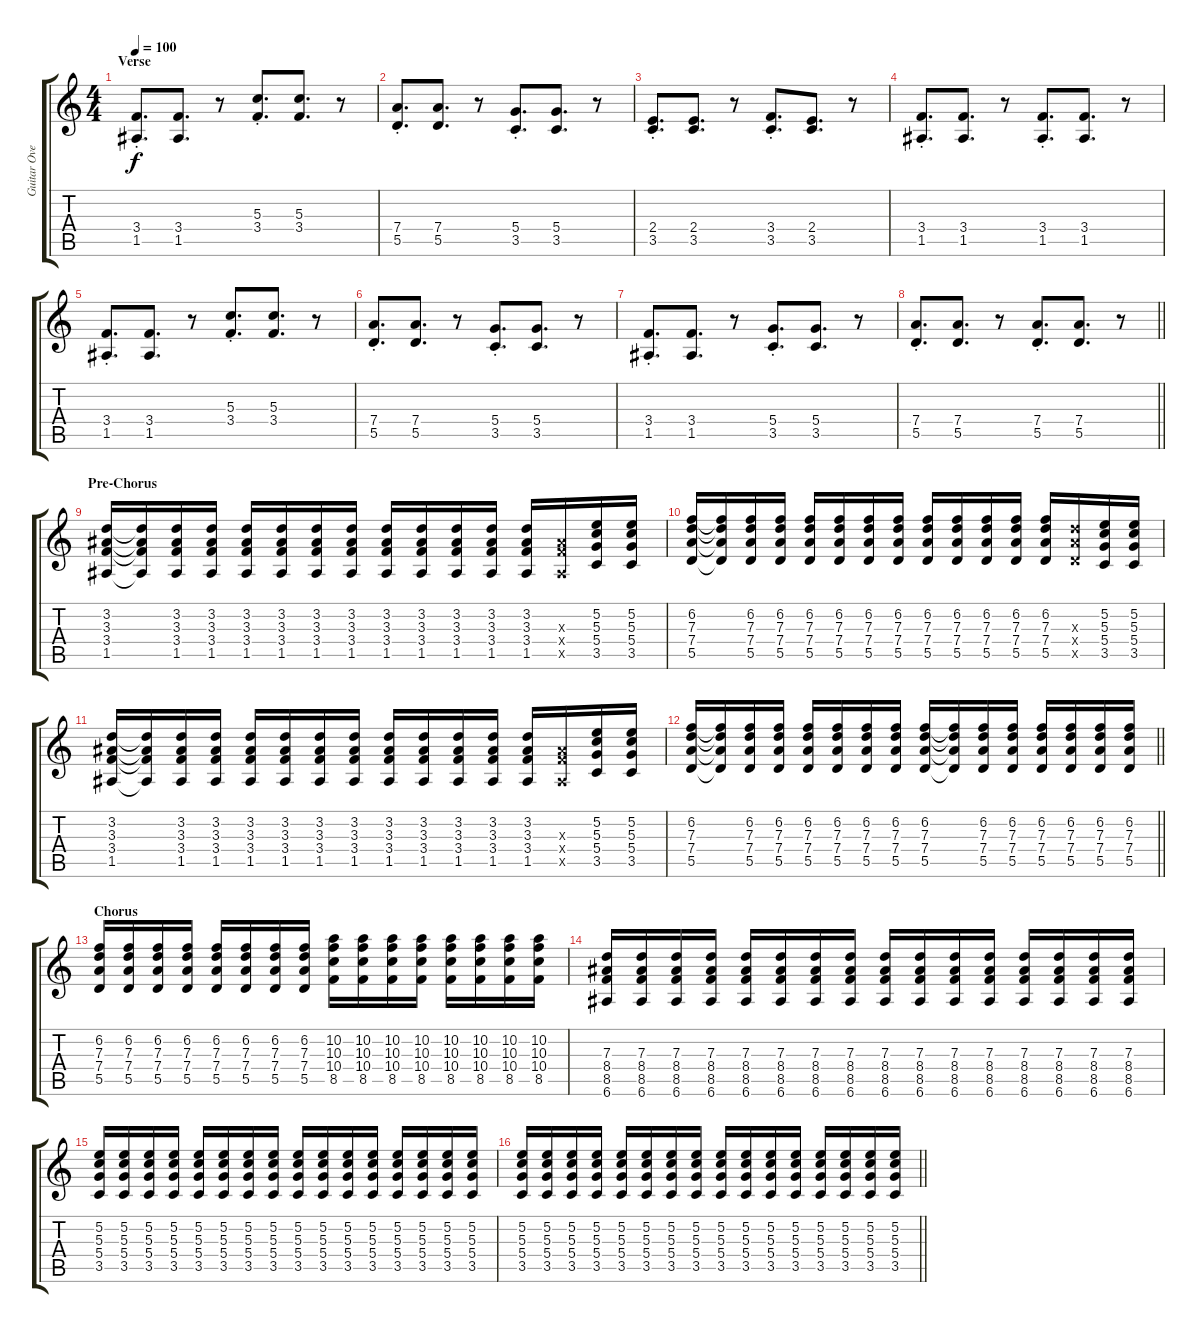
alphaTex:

\track ("Guitar Overdub" "Guitar Ove") {instrument acousticguitarsteel}
\staff {score tabs}
\tuning (E4 B3 G3 D3 A2 E2) {hide}
\ts (4 4)
\section ("" "Verse")
\tempo 100
\clef g2
\ks c
(3.4{st} 1.5{st}).8{d dy f} (3.4 1.5).8{d} r.8 (5.3{st} 3.4{st}).8{d} (5.3 3.4).8{d} r.8 |
(7.4{st} 5.5{st}).8{d} (7.4 5.5).8{d} r.8 (5.4{st} 3.5{st}).8{d} (5.4 3.5).8{d} r.8 |
(2.4{st} 3.5{st}).8{d} (2.4 3.5).8{d} r.8 (3.4{st} 3.5{st}).8{d} (2.4 3.5).8{d} r.8 |
(3.4{st} 1.5{st}).8{d} (3.4 1.5).8{d} r.8 (3.4{st} 1.5{st}).8{d} (3.4 1.5).8{d} r.8 |
(3.4{st} 1.5{st}).8{d} (3.4 1.5).8{d} r.8 (5.3{st} 3.4{st}).8{d} (5.3 3.4).8{d} r.8 |
(7.4{st} 5.5{st}).8{d} (7.4 5.5).8{d} r.8 (5.4{st} 3.5{st}).8{d} (5.4 3.5).8{d} r.8 |
(3.4{st} 1.5{st}).8{d} (3.4 1.5).8{d} r.8 (5.4{st} 3.5{st}).8{d} (5.4 3.5).8{d} r.8 |
\barLineRight lightlight
(7.4{st} 5.5{st}).8{d} (7.4 5.5).8{d} r.8 (7.4{st} 5.5{st}).8{d} (7.4 5.5).8{d} r.8 |
\section ("" "Pre-Chorus")
(3.2 3.3 3.4 1.5).16 (3.2{t} 3.3{t} 3.4{t} 1.5{t}).16 (3.2 3.3 3.4 1.5).16 (3.2 3.3 3.4 1.5).16 (3.2 3.3 3.4 1.5).16 (3.2 3.3 3.4 1.5).16 (3.2 3.3 3.4 1.5).16 (3.2 3.3 3.4 1.5).16 (3.2 3.3 3.4 1.5).16 (3.2 3.3 3.4 1.5).16 (3.2 3.3 3.4 1.5).16 (3.2 3.3 3.4 1.5).16 (3.2 3.3 3.4 1.5).16 (3.3{x} 3.4{x} 1.5{x}).16 (5.2 5.3 5.4 3.5).16 (5.2 5.3 5.4 3.5).16 |
(6.2 7.3 7.4 5.5).16 (6.2{t} 7.3{t} 7.4{t} 5.5{t}).16 (6.2 7.3 7.4 5.5).16 (6.2 7.3 7.4 5.5).16 (6.2 7.3 7.4 5.5).16 (6.2 7.3 7.4 5.5).16 (6.2 7.3 7.4 5.5).16 (6.2 7.3 7.4 5.5).16 (6.2 7.3 7.4 5.5).16 (6.2 7.3 7.4 5.5).16 (6.2 7.3 7.4 5.5).16 (6.2 7.3 7.4 5.5).16 (6.2 7.3 7.4 5.5).16 (7.3{x} 7.4{x} 5.5{x}).16 (5.2 5.3 5.4 3.5).16 (5.2 5.3 5.4 3.5).16 |
(3.2 3.3 3.4 1.5).16 (3.2{t} 3.3{t} 3.4{t} 1.5{t}).16 (3.2 3.3 3.4 1.5).16 (3.2 3.3 3.4 1.5).16 (3.2 3.3 3.4 1.5).16 (3.2 3.3 3.4 1.5).16 (3.2 3.3 3.4 1.5).16 (3.2 3.3 3.4 1.5).16 (3.2 3.3 3.4 1.5).16 (3.2 3.3 3.4 1.5).16 (3.2 3.3 3.4 1.5).16 (3.2 3.3 3.4 1.5).16 (3.2 3.3 3.4 1.5).16 (3.3{x} 3.4{x} 1.5{x}).16 (5.2 5.3 5.4 3.5).16 (5.2 5.3 5.4 3.5).16 |
\barLineRight lightlight
(6.2 7.3 7.4 5.5).16 (6.2{t} 7.3{t} 7.4{t} 5.5{t}).16 (6.2 7.3 7.4 5.5).16 (6.2 7.3 7.4 5.5).16 (6.2 7.3 7.4 5.5).16 (6.2 7.3 7.4 5.5).16 (6.2 7.3 7.4 5.5).16 (6.2 7.3 7.4 5.5).16 (6.2 7.3 7.4 5.5).16 (6.2{t} 7.3{t} 7.4{t} 5.5{t}).16 (6.2 7.3 7.4 5.5).16 (6.2 7.3 7.4 5.5).16 (6.2 7.3 7.4 5.5).16 (6.2 7.3 7.4 5.5).16 (6.2 7.3 7.4 5.5).16 (6.2 7.3 7.4 5.5).16 |
\section ("" "Chorus")
(6.2 7.3 7.4 5.5).16 (6.2 7.3 7.4 5.5).16 (6.2 7.3 7.4 5.5).16 (6.2 7.3 7.4 5.5).16 (6.2 7.3 7.4 5.5).16 (6.2 7.3 7.4 5.5).16 (6.2 7.3 7.4 5.5).16 (6.2 7.3 7.4 5.5).16 (10.2 10.3 10.4 8.5).16 (10.2 10.3 10.4 8.5).16 (10.2 10.3 10.4 8.5).16 (10.2 10.3 10.4 8.5).16 (10.2 10.3 10.4 8.5).16 (10.2 10.3 10.4 8.5).16 (10.2 10.3 10.4 8.5).16 (10.2 10.3 10.4 8.5).16 |
(7.3 8.4 8.5 6.6).16 (7.3 8.4 8.5 6.6).16 (7.3 8.4 8.5 6.6).16 (7.3 8.4 8.5 6.6).16 (7.3 8.4 8.5 6.6).16 (7.3 8.4 8.5 6.6).16 (7.3 8.4 8.5 6.6).16 (7.3 8.4 8.5 6.6).16 (7.3 8.4 8.5 6.6).16 (7.3 8.4 8.5 6.6).16 (7.3 8.4 8.5 6.6).16 (7.3 8.4 8.5 6.6).16 (7.3 8.4 8.5 6.6).16 (7.3 8.4 8.5 6.6).16 (7.3 8.4 8.5 6.6).16 (7.3 8.4 8.5 6.6).16 |
(5.2 5.3 5.4 3.5).16 (5.2 5.3 5.4 3.5).16 (5.2 5.3 5.4 3.5).16 (5.2 5.3 5.4 3.5).16 (5.2 5.3 5.4 3.5).16 (5.2 5.3 5.4 3.5).16 (5.2 5.3 5.4 3.5).16 (5.2 5.3 5.4 3.5).16 (5.2 5.3 5.4 3.5).16 (5.2 5.3 5.4 3.5).16 (5.2 5.3 5.4 3.5).16 (5.2 5.3 5.4 3.5).16 (5.2 5.3 5.4 3.5).16 (5.2 5.3 5.4 3.5).16 (5.2 5.3 5.4 3.5).16 (5.2 5.3 5.4 3.5).16 |
\barLineRight lightlight
(5.2 5.3 5.4 3.5).16 (5.2 5.3 5.4 3.5).16 (5.2 5.3 5.4 3.5).16 (5.2 5.3 5.4 3.5).16 (5.2 5.3 5.4 3.5).16 (5.2 5.3 5.4 3.5).16 (5.2 5.3 5.4 3.5).16 (5.2 5.3 5.4 3.5).16 (5.2 5.3 5.4 3.5).16 (5.2 5.3 5.4 3.5).16 (5.2 5.3 5.4 3.5).16 (5.2 5.3 5.4 3.5).16 (5.2 5.3 5.4 3.5).16 (5.2 5.3 5.4 3.5).16 (5.2 5.3 5.4 3.5).16 (5.2 5.3 5.4 3.5).16
